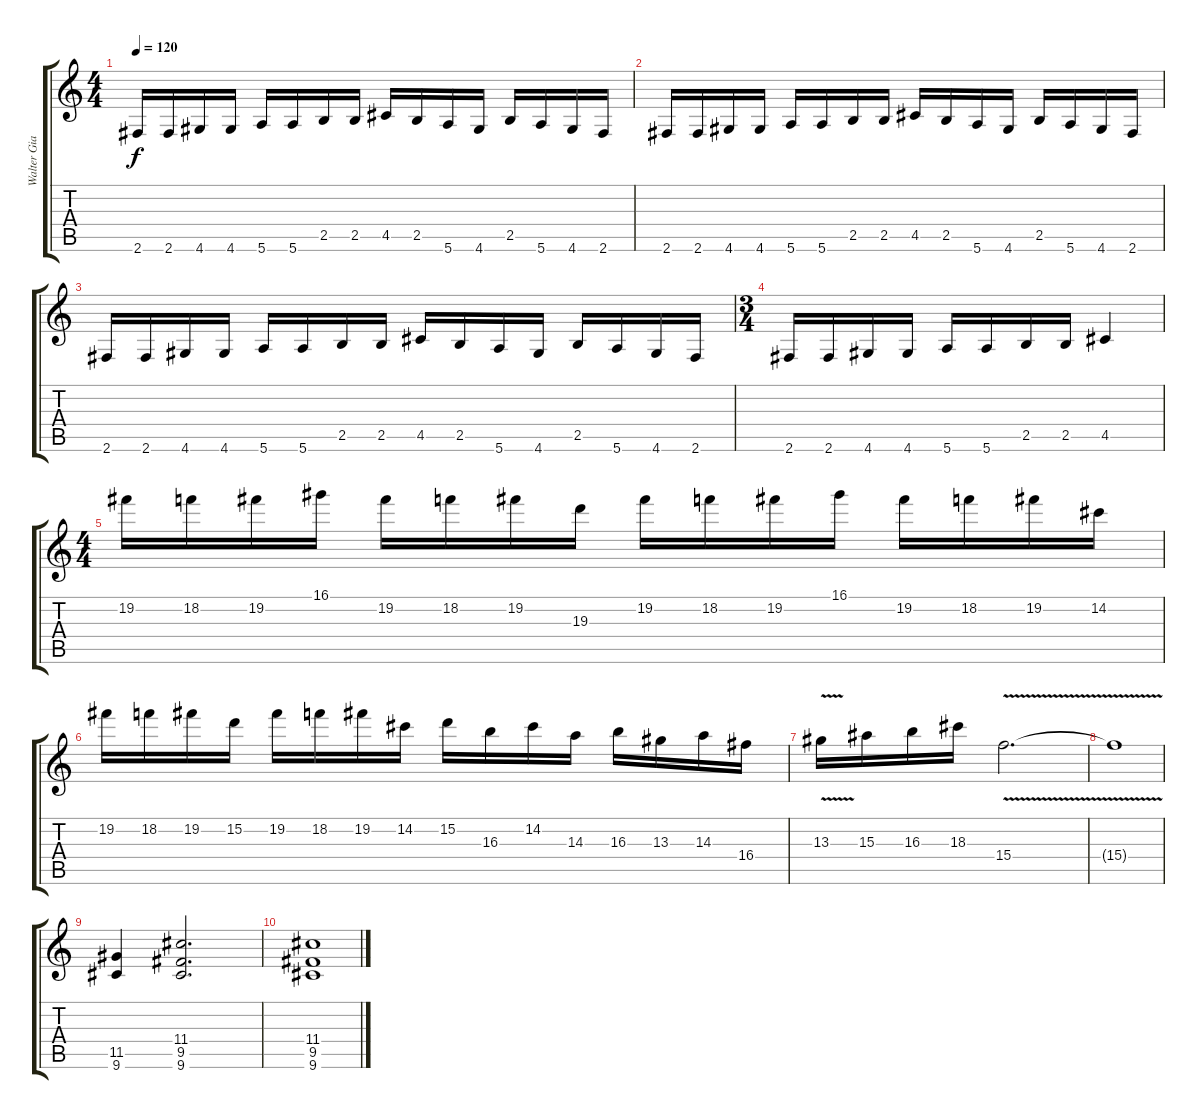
\track ("Walter Giardino" "Walter Gia") {instrument overdrivenguitar}
\staff {score tabs}
\tuning (E4 B3 G3 D3 A2 E2) {hide}
\ts (4 4)
\tempo 120
\clef g2
\ks c
2.6.16{dy f} 2.6.16 4.6.16 4.6.16 5.6.16 5.6.16 2.5.16 2.5.16 4.5.16 2.5.16 5.6.16 4.6.16 2.5.16 5.6.16 4.6.16 2.6.16 |
2.6.16 2.6.16 4.6.16 4.6.16 5.6.16 5.6.16 2.5.16 2.5.16 4.5.16 2.5.16 5.6.16 4.6.16 2.5.16 5.6.16 4.6.16 2.6.16 |
2.6.16 2.6.16 4.6.16 4.6.16 5.6.16 5.6.16 2.5.16 2.5.16 4.5.16 2.5.16 5.6.16 4.6.16 2.5.16 5.6.16 4.6.16 2.6.16 |
\ts (3 4)
2.6.16 2.6.16 4.6.16 4.6.16 5.6.16 5.6.16 2.5.16 2.5.16 4.5.4 |
\ts (4 4)
19.2.16 18.2.16 19.2.16 16.1.16 19.2.16 18.2.16 19.2.16 19.3.16 19.2.16 18.2.16 19.2.16 16.1.16 19.2.16 18.2.16 19.2.16 14.2.16 |
19.2.16 18.2.16 19.2.16 15.2.16 19.2.16 18.2.16 19.2.16 14.2.16 15.2.16 16.3.16 14.2.16 14.3.16 16.3.16 13.3.16 14.3.16 16.4.16 |
13.3{v}.16 15.3.16 16.3.16 18.3.16 15.4{v}.2{d} |
15.4{t}.1 |
(11.5 9.6).4 (11.4 9.5 9.6).2{d} |
(11.4 9.5 9.6).1
